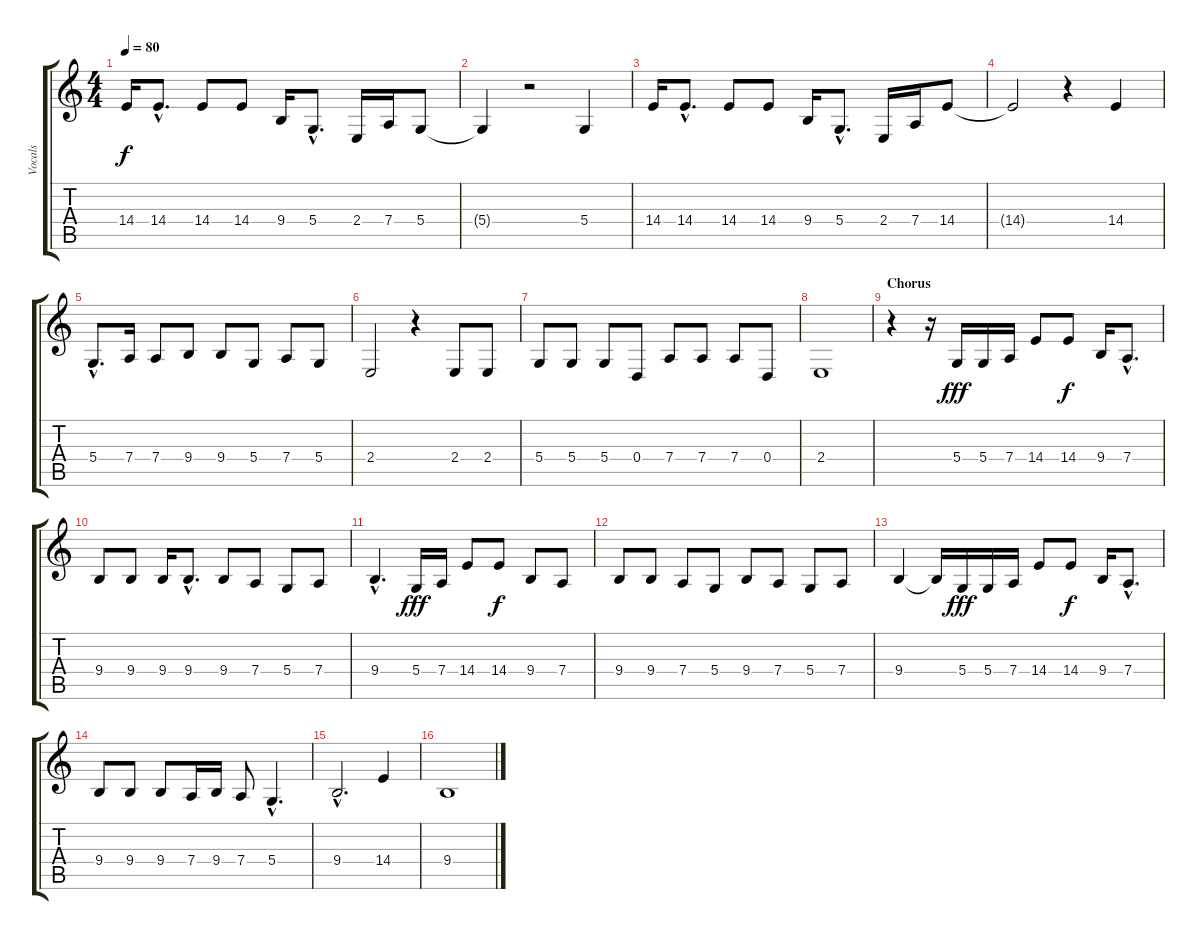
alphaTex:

\track ("Vocals" "Vocals") {instrument trumpet}
\staff {score tabs}
\tuning (E4 B3 G3 D3 A2 E2) {hide}
\ts (4 4)
\tempo 80
\clef g2
\ks c
14.4.16{dy f} 14.4{hac}.8{d} 14.4.8 14.4.8 9.4.16 5.4{hac}.8{d} 2.4.16 7.4.16 5.4.8 |
5.4{t}.4 r.2 5.4.4 |
14.4.16 14.4{hac}.8{d} 14.4.8 14.4.8 9.4.16 5.4{hac}.8{d} 2.4.16 7.4.16 14.4.8 |
14.4{t}.2 r.4 14.4.4 |
5.4{hac}.8{d} 7.4.16 7.4.8 9.4.8 9.4.8 5.4.8 7.4.8 5.4.8 |
2.4.2 r.4 2.4.8 2.4.8 |
5.4.8 5.4.8 5.4.8 0.4.8 7.4.8 7.4.8 7.4.8 0.4.8 |
2.4.1 |
\section ("" "Chorus")
r.4 r.16 5.4.16{dy fff} 5.4.16 7.4.16 14.4.8 14.4.8{dy f} 9.4.16 7.4{hac}.8{d} |
9.4.8 9.4.8 9.4.16 9.4{hac}.8{d} 9.4.8 7.4.8 5.4.8 7.4.8 |
9.4{hac}.4{d} 5.4.16{dy fff} 7.4.16 14.4.8 14.4.8{dy f} 9.4.8 7.4.8 |
9.4.8 9.4.8 7.4.8 5.4.8 9.4.8 7.4.8 5.4.8 7.4.8 |
9.4.4 9.4{t}.16 5.4.16{dy fff} 5.4.16 7.4.16 14.4.8 14.4.8{dy f} 9.4.16 7.4{hac}.8{d} |
9.4.8 9.4.8 9.4.8 7.4.16 9.4.16 7.4.8 5.4{hac}.4{d} |
9.4{hac}.2{d} 14.4.4 |
9.4.1
